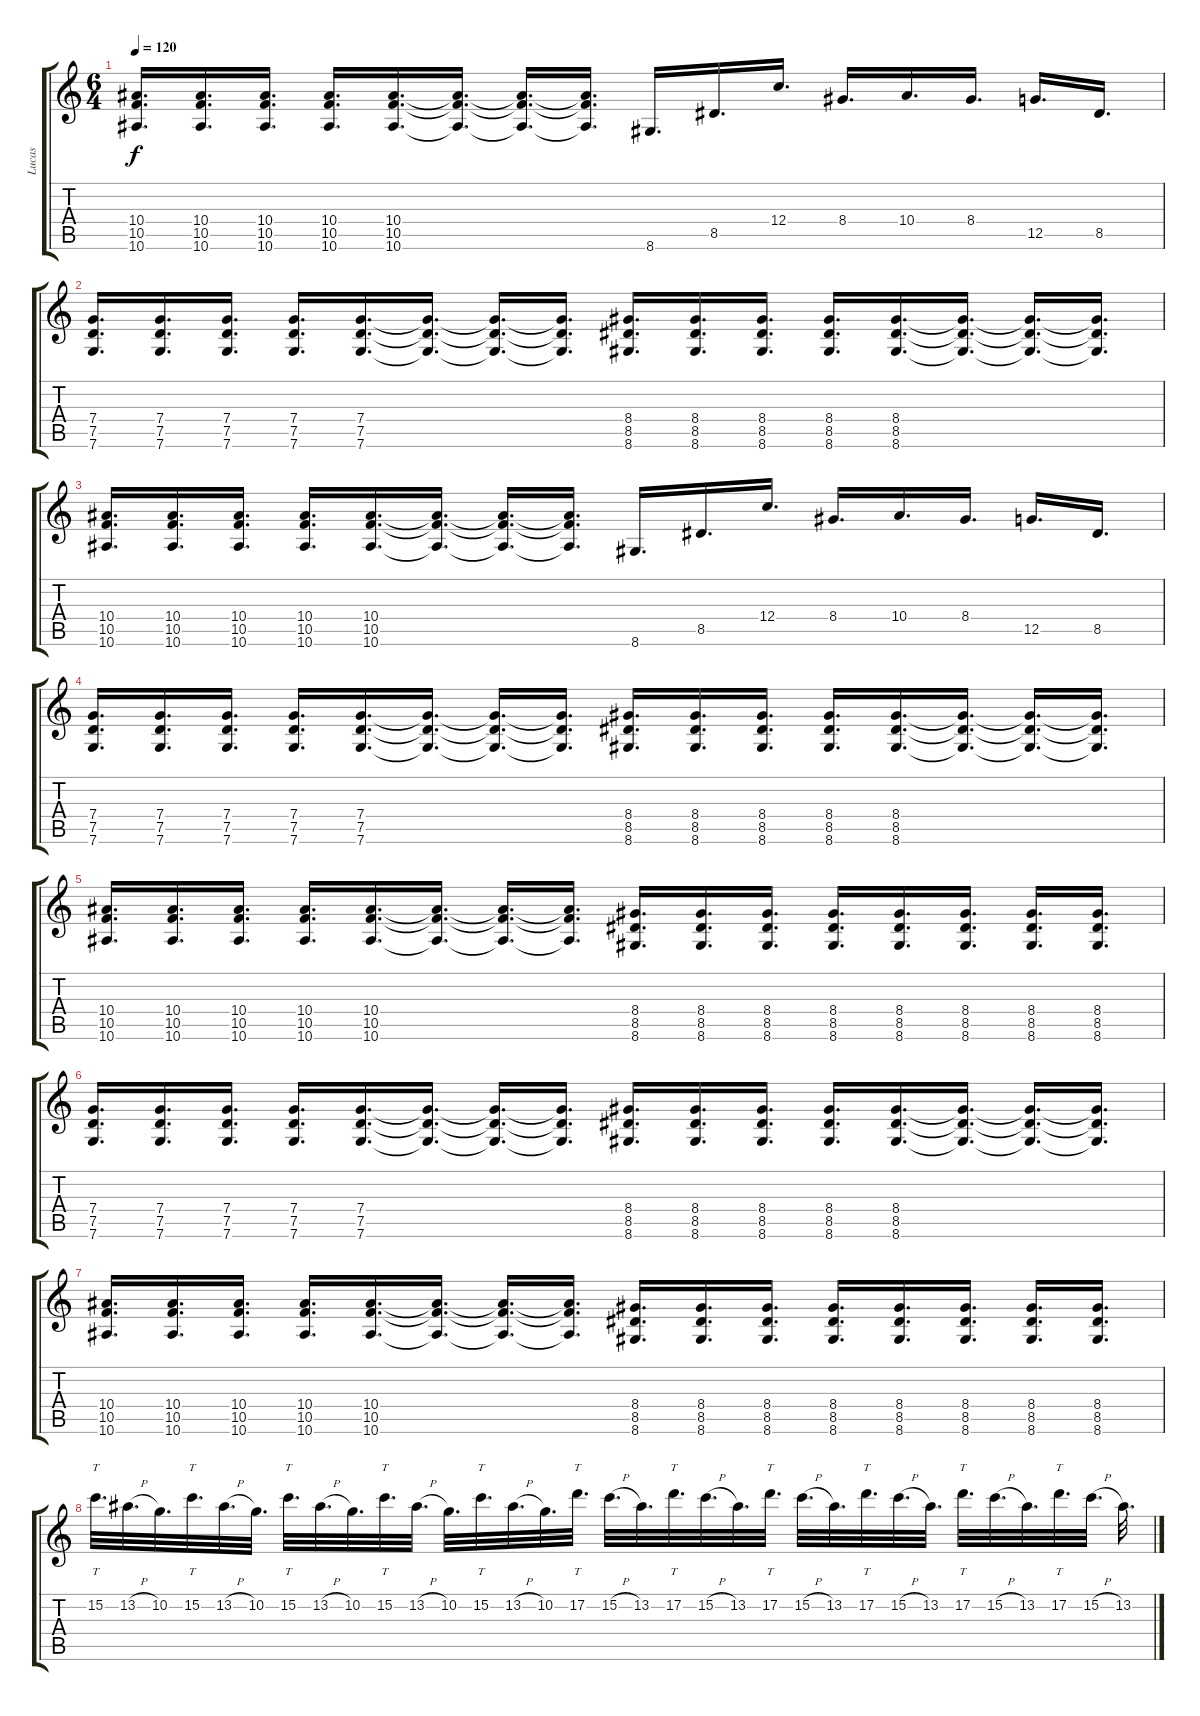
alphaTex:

\track ("Lucas" "Lucas") {instrument overdrivenguitar}
\staff {score tabs}
\tuning (D4 A3 F3 C3 G2 C2) {hide}
\ts (6 4)
\tempo 120
\clef g2
\ks c
(10.4 10.5 10.6).16{d dy f} (10.4 10.5 10.6).16{d} (10.4 10.5 10.6).16{d} (10.4 10.5 10.6).16{d} (10.4 10.5 10.6).16{d} (10.4{t} 10.5{t} 10.6{t}).16{d} (10.4{t} 10.5{t} 10.6{t}).16{d} (10.4{t} 10.5{t} 10.6{t}).16{d} 8.6.16{d} 8.5.16{d} 12.4.16{d} 8.4.16{d} 10.4.16{d} 8.4.16{d} 12.5.16{d} 8.5.16{d} |
(7.4 7.5 7.6).16{d} (7.4 7.5 7.6).16{d} (7.4 7.5 7.6).16{d} (7.4 7.5 7.6).16{d} (7.4 7.5 7.6).16{d} (7.4{t} 7.5{t} 7.6{t}).16{d} (7.4{t} 7.5{t} 7.6{t}).16{d} (7.4{t} 7.5{t} 7.6{t}).16{d} (8.4 8.5 8.6).16{d} (8.4 8.5 8.6).16{d} (8.4 8.5 8.6).16{d} (8.4 8.5 8.6).16{d} (8.4 8.5 8.6).16{d} (8.4{t} 8.5{t} 8.6{t}).16{d} (8.4{t} 8.5{t} 8.6{t}).16{d} (8.4{t} 8.5{t} 8.6{t}).16{d} |
(10.4 10.5 10.6).16{d} (10.4 10.5 10.6).16{d} (10.4 10.5 10.6).16{d} (10.4 10.5 10.6).16{d} (10.4 10.5 10.6).16{d} (10.4{t} 10.5{t} 10.6{t}).16{d} (10.4{t} 10.5{t} 10.6{t}).16{d} (10.4{t} 10.5{t} 10.6{t}).16{d} 8.6.16{d} 8.5.16{d} 12.4.16{d} 8.4.16{d} 10.4.16{d} 8.4.16{d} 12.5.16{d} 8.5.16{d} |
(7.4 7.5 7.6).16{d} (7.4 7.5 7.6).16{d} (7.4 7.5 7.6).16{d} (7.4 7.5 7.6).16{d} (7.4 7.5 7.6).16{d} (7.4{t} 7.5{t} 7.6{t}).16{d} (7.4{t} 7.5{t} 7.6{t}).16{d} (7.4{t} 7.5{t} 7.6{t}).16{d} (8.4 8.5 8.6).16{d} (8.4 8.5 8.6).16{d} (8.4 8.5 8.6).16{d} (8.4 8.5 8.6).16{d} (8.4 8.5 8.6).16{d} (8.4{t} 8.5{t} 8.6{t}).16{d} (8.4{t} 8.5{t} 8.6{t}).16{d} (8.4{t} 8.5{t} 8.6{t}).16{d} |
(10.4 10.5 10.6).16{d} (10.4 10.5 10.6).16{d} (10.4 10.5 10.6).16{d} (10.4 10.5 10.6).16{d} (10.4 10.5 10.6).16{d} (10.4{t} 10.5{t} 10.6{t}).16{d} (10.4{t} 10.5{t} 10.6{t}).16{d} (10.4{t} 10.5{t} 10.6{t}).16{d} (8.4 8.5 8.6).16{d} (8.4 8.5 8.6).16{d} (8.4 8.5 8.6).16{d} (8.4 8.5 8.6).16{d} (8.4 8.5 8.6).16{d} (8.4 8.5 8.6).16{d} (8.4 8.5 8.6).16{d} (8.4 8.5 8.6).16{d} |
(7.4 7.5 7.6).16{d} (7.4 7.5 7.6).16{d} (7.4 7.5 7.6).16{d} (7.4 7.5 7.6).16{d} (7.4 7.5 7.6).16{d} (7.4{t} 7.5{t} 7.6{t}).16{d} (7.4{t} 7.5{t} 7.6{t}).16{d} (7.4{t} 7.5{t} 7.6{t}).16{d} (8.4 8.5 8.6).16{d} (8.4 8.5 8.6).16{d} (8.4 8.5 8.6).16{d} (8.4 8.5 8.6).16{d} (8.4 8.5 8.6).16{d} (8.4{t} 8.5{t} 8.6{t}).16{d} (8.4{t} 8.5{t} 8.6{t}).16{d} (8.4{t} 8.5{t} 8.6{t}).16{d} |
(10.4 10.5 10.6).16{d} (10.4 10.5 10.6).16{d} (10.4 10.5 10.6).16{d} (10.4 10.5 10.6).16{d} (10.4 10.5 10.6).16{d} (10.4{t} 10.5{t} 10.6{t}).16{d} (10.4{t} 10.5{t} 10.6{t}).16{d} (10.4{t} 10.5{t} 10.6{t}).16{d} (8.4 8.5 8.6).16{d} (8.4 8.5 8.6).16{d} (8.4 8.5 8.6).16{d} (8.4 8.5 8.6).16{d} (8.4 8.5 8.6).16{d} (8.4 8.5 8.6).16{d} (8.4 8.5 8.6).16{d} (8.4 8.5 8.6).16{d} |
15.2.32{tt d} 13.2{h}.32{d} 10.2.32{d} 15.2.32{tt d} 13.2{h}.32{d} 10.2.32{d} 15.2.32{tt d} 13.2{h}.32{d} 10.2.32{d} 15.2.32{tt d} 13.2{h}.32{d} 10.2.32{d} 15.2.32{tt d} 13.2{h}.32{d} 10.2.32{d} 17.2.32{tt d} 15.2{h}.32{d} 13.2.32{d} 17.2.32{tt d} 15.2{h}.32{d} 13.2.32{d} 17.2.32{tt d} 15.2{h}.32{d} 13.2.32{d} 17.2.32{tt d} 15.2{h}.32{d} 13.2.32{d} 17.2.32{tt d} 15.2{h}.32{d} 13.2.32{d} 17.2.32{tt d} 15.2{h}.32{d} 13.2.32{d}
